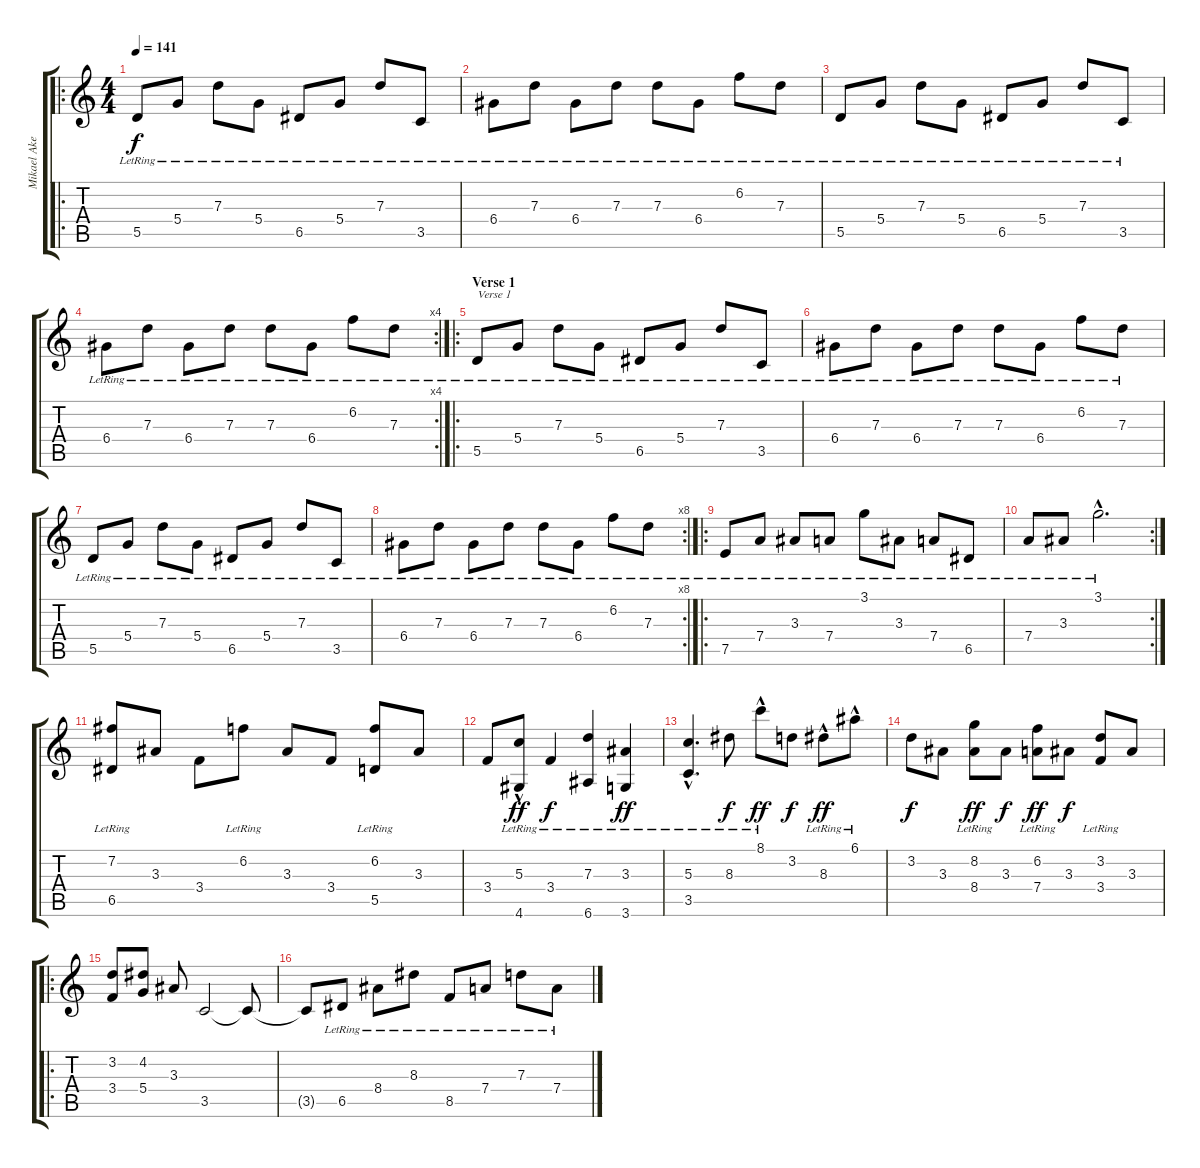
\track ("Mikael Akerfeldt" "Mikael Ake") {instrument acousticguitarsteel}
\staff {score tabs}
\tuning (E4 B3 G3 D3 A2 E2) {hide}
\ro
\ts (4 4)
\tempo 141
\clef g2
\ks c
5.5{lr}.8{dy f instrument acousticguitarsteel} 5.4{lr}.8 7.3{lr}.8 5.4{lr}.8 6.5{lr}.8 5.4{lr}.8 7.3{lr}.8 3.5{lr}.8 |
6.4{lr}.8 7.3{lr}.8 6.4{lr}.8 7.3{lr}.8 7.3{lr}.8 6.4{lr}.8 6.2{lr}.8 7.3{lr}.8 |
5.5{lr}.8 5.4{lr}.8 7.3{lr}.8 5.4{lr}.8 6.5{lr}.8 5.4{lr}.8 7.3{lr}.8 3.5{lr}.8 |
\rc 4
6.4{lr}.8 7.3{lr}.8 6.4{lr}.8 7.3{lr}.8 7.3{lr}.8 6.4{lr}.8 6.2{lr}.8 7.3{lr}.8 |
\ro
\section ("" "Verse 1")
5.5{lr}.8{txt "Verse 1"} 5.4{lr}.8 7.3{lr}.8 5.4{lr}.8 6.5{lr}.8 5.4{lr}.8 7.3{lr}.8 3.5{lr}.8 |
6.4{lr}.8 7.3{lr}.8 6.4{lr}.8 7.3{lr}.8 7.3{lr}.8 6.4{lr}.8 6.2{lr}.8 7.3{lr}.8 |
5.5{lr}.8 5.4{lr}.8 7.3{lr}.8 5.4{lr}.8 6.5{lr}.8 5.4{lr}.8 7.3{lr}.8 3.5{lr}.8 |
\rc 8
6.4{lr}.8 7.3{lr}.8 6.4{lr}.8 7.3{lr}.8 7.3{lr}.8 6.4{lr}.8 6.2{lr}.8 7.3{lr}.8 |
\ro
7.5{lr}.8 7.4{lr}.8 3.3{lr}.8 7.4{lr}.8 3.1{lr}.8 3.3{lr}.8 7.4{lr}.8 6.5{lr}.8 |
\rc 2
7.4{lr}.8 3.3{lr}.8 3.1{hac lr}.2{d} |
(7.2{lr} 6.5{lr}).8 3.3.8 3.4.8 6.2{lr}.8 3.3.8 3.4.8 (6.2{lr} 5.5{lr}).8 3.3.8 |
3.4.8 (5.3{hac lr} 4.6{hac lr}).8{dy ff} 3.4{lr}.4{dy f} (7.3{lr} 6.6{lr}).4 (3.3{lr} 3.6{lr}).4{dy ff} |
(5.3{hac lr} 3.5{lr}).4{d} 8.3{lr}.8{dy f} 8.1{hac lr}.8{dy ff} 3.2.8{dy f} 8.3{hac lr}.8{dy ff} 6.1{hac lr}.8 |
3.2.8{dy f} 3.3.8 (8.2{lr} 8.4{lr}).8{dy ff} 3.3.8{dy f} (6.2{lr} 7.4{lr}).8{dy ff} 3.3.8{dy f} (3.2{lr} 3.4{lr}).8 3.3.8 |
\ro
(3.2 3.4).8 (4.2 5.4).8 3.3.8 3.5.2 3.5{t}.8 |
3.5{t}.8 6.5{lr}.8 8.4{lr}.8 8.3{lr}.8 8.5{lr}.8 7.4{lr}.8 7.3{lr}.8 7.4{lr}.8
